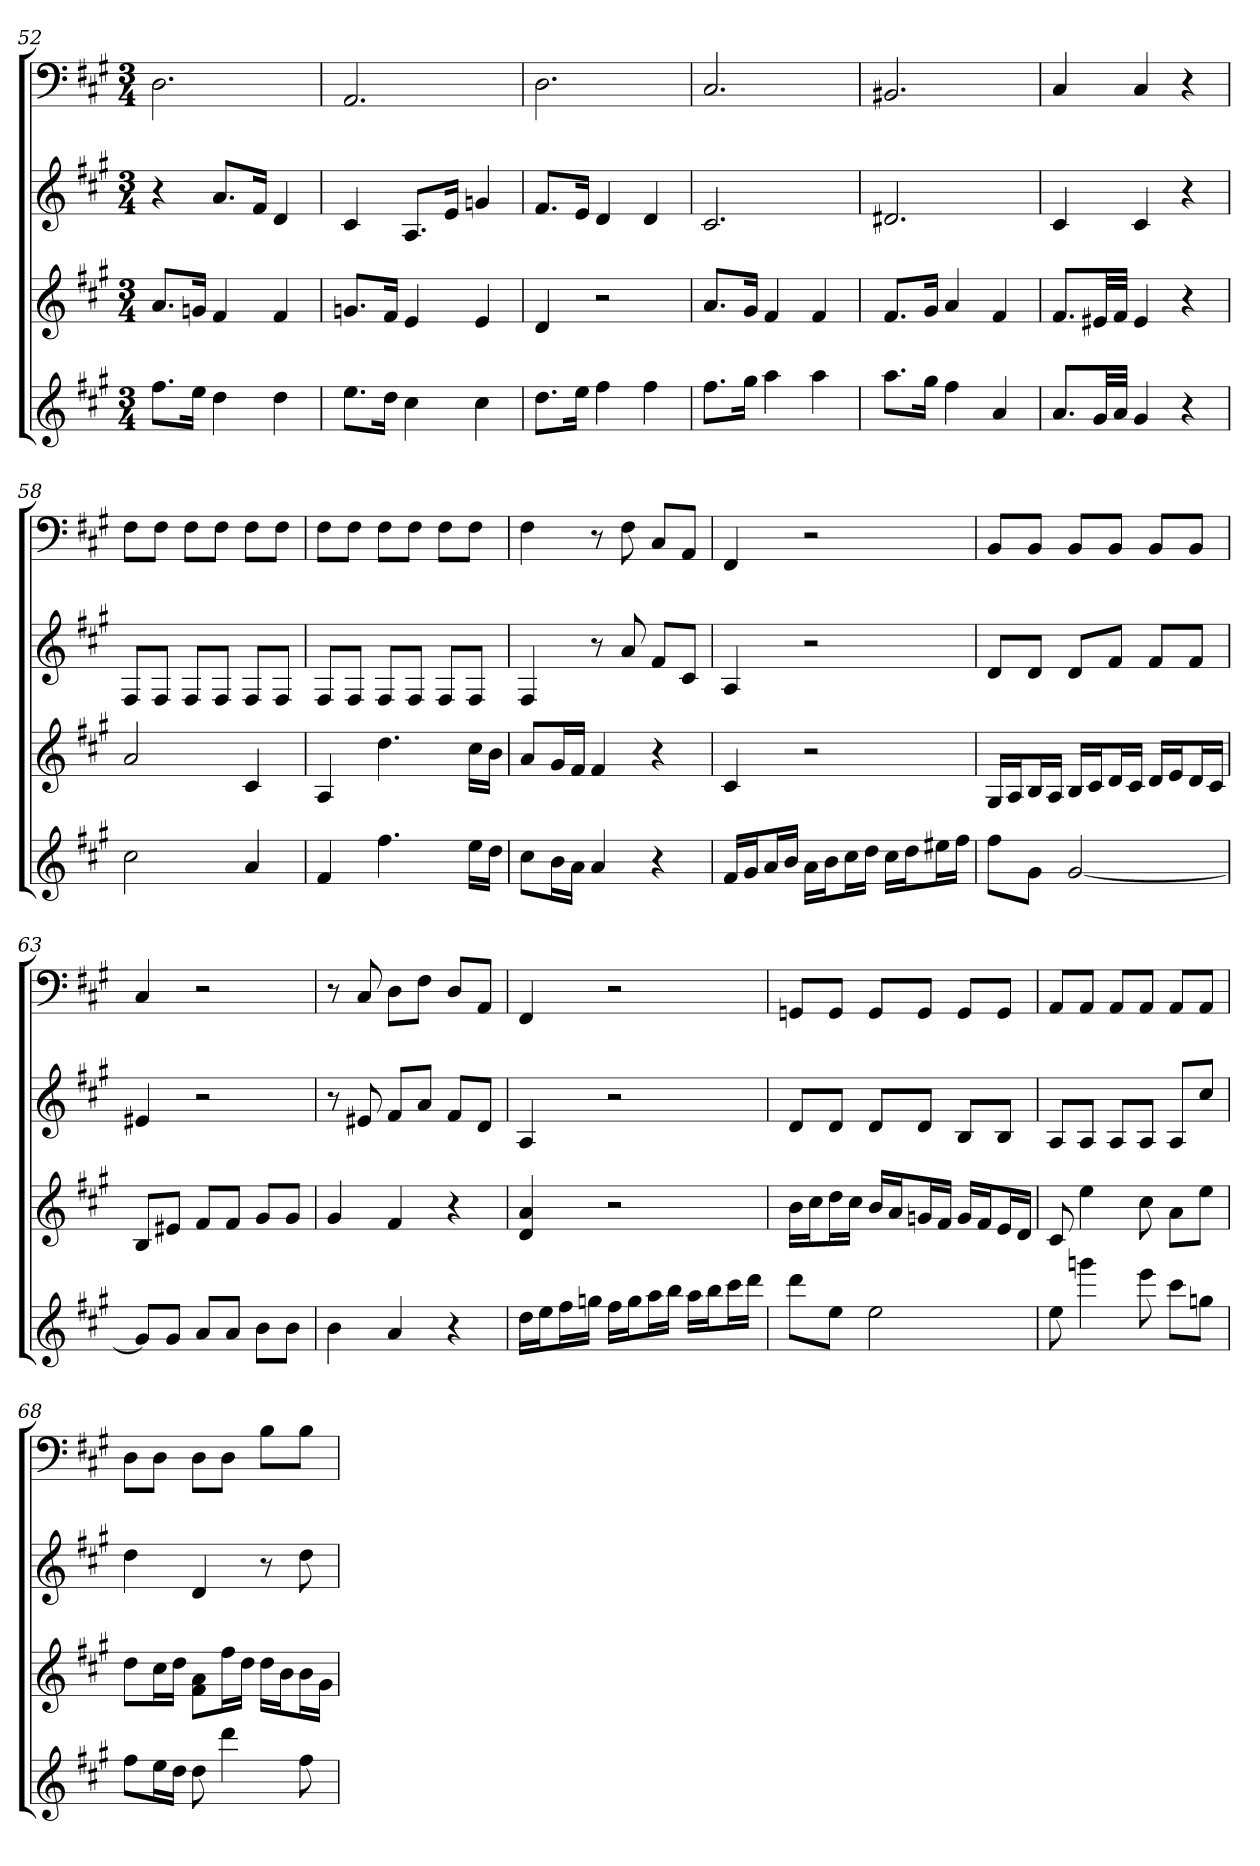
**kern	**kern	**kern	**kern
*part4	*part3	*part2	*part1
*staff4	*staff3	*staff2	*staff1
*k[f#c#g#]	*k[f#c#g#]	*k[f#c#g#]	*k[f#c#g#]
*A:	*A:	*A:	*A:
*M3/4	*M3/4	*M3/4	*M3/4
=52	=52	=52	=52
8.ff#L	8.aL	4r	2.D
16eeJk	16gnJk	.	.
4dd	4f#	8.aL	.
.	.	16f#Jk	.
4dd	4f#	4d	.
=53	=53	=53	=53
8.eeL	8.gnL	4c#	2.AA
16ddJk	16f#Jk	.	.
4cc#	4e	8.AL	.
.	.	16eJk	.
4cc#	4e	4gn	.
=54	=54	=54	=54
8.ddL	4d	8.f#L	2.D
16eeJk	.	16eJk	.
4ff#	2r	4d	.
4ff#	.	4d	.
=55	=55	=55	=55
8.ff#L	8.aL	2.c#	2.C#
16gg#Jk	16g#Jk	.	.
4aa	4f#	.	.
4aa	4f#	.	.
=56	=56	=56	=56
8.aaL	8.f#L	2.d#X	2.BB#X
16gg#Jk	16g#Jk	.	.
4ff#	4a	.	.
4a	4f#	.	.
=57	=57	=57	=57
8.aL	8.f#L	4c#	4C#
32g#LL	32e#XLL	.	.
32aJJJ	32f#JJJ	.	.
4g#	4e#	4c#	4C#
4r	4r	4r	4r
=58	=58	=58	=58
2cc#	2a	8F#L	8F#L
.	.	8F#J	8F#J
.	.	8F#L	8F#L
.	.	8F#J	8F#J
4a	4c#	8F#L	8F#L
.	.	8F#J	8F#J
=59	=59	=59	=59
4f#	4A	8F#L	8F#L
.	.	8F#J	8F#J
4.ff#	4.dd	8F#L	8F#L
.	.	8F#J	8F#J
.	.	8F#L	8F#L
16eeLL	16cc#LL	8F#J	8F#J
16ddJJ	16bJJ	.	.
=60	=60	=60	=60
8cc#L	8aL	4F#	4F#
16bL	16g#L	.	.
16aJJ	16f#JJ	.	.
4a	4f#	8r	8r
.	.	8a	8F#
4r	4r	8f#L	8C#L
.	.	8c#J	8AAJ
=61	=61	=61	=61
16f#LL	4c#	4A	4FF#
16g#J	.	.	.
16aL	.	.	.
16bJJ	.	.	.
16aLL	2r	2r	2r
16bJ	.	.	.
16cc#L	.	.	.
16ddJJ	.	.	.
16cc#LL	.	.	.
16ddJ	.	.	.
16ee#XL	.	.	.
16ff#JJ	.	.	.
=62	=62	=62	=62
8ff#L	16G#LL	8dL	8BBL
.	16AJ	.	.
8g#J	16BL	8dJ	8BBJ
.	16AJJ	.	.
[2g#	16BLL	8dL	8BBL
.	16c#J	.	.
.	16dL	8f#J	8BBJ
.	16c#JJ	.	.
.	16dLL	8f#L	8BBL
.	16eJ	.	.
.	16dL	8f#J	8BBJ
.	16c#JJ	.	.
=63	=63	=63	=63
8g#L]	8BL	4e#X	4C#
8g#J	8e#XJ	.	.
8aL	8f#L	2r	2r
8aJ	8f#J	.	.
8bL	8g#L	.	.
8bJ	8g#J	.	.
=64	=64	=64	=64
4b	4g#	8r	8r
.	.	8e#X	8C#
4a	4f#	8f#L	8DL
.	.	8aJ	8F#J
4r	4r	8f#L	8DL
.	.	8dJ	8AAJ
=65	=65	=65	=65
16ddLL	4d 4a	4A	4FF#
16eeJ	.	.	.
16ff#L	.	.	.
16ggnJJ	.	.	.
16ff#LL	2r	2r	2r
16ggJ	.	.	.
16aaL	.	.	.
16bbJJ	.	.	.
16aaLL	.	.	.
16bbJ	.	.	.
16ccc#L	.	.	.
16dddJJ	.	.	.
=66	=66	=66	=66
8dddL	16bLL	8dL	8GGnL
.	16cc#J	.	.
8eeJ	16ddL	8dJ	8GGJ
.	16cc#JJ	.	.
2ee	16bLL	8dL	8GGL
.	16aJ	.	.
.	16gnL	8dJ	8GGJ
.	16f#JJ	.	.
.	16gLL	8BL	8GGL
.	16f#J	.	.
.	16eL	8BJ	8GGJ
.	16dJJ	.	.
=67	=67	=67	=67
8ee	8c#	8AL	8AAL
4gggn	4ee	8AJ	8AAJ
.	.	8AL	8AAL
8eee	8cc#	8AJ	8AAJ
8ccc#L	8aL	8AL	8AAL
8ggnJ	8eeJ	8cc#J	8AAJ
=68	=68	=68	=68
8ff#L	8ddL	4dd	8DL
16eeL	16cc#L	.	8DJ
16ddJJ	16ddJJ	.	.
8dd	8f# 8aL	4d	8DL
4ddd	16ff#L	.	8DJ
.	16ddJJ	.	.
.	16ddLL	8r	8BL
.	16bJ	.	.
8ff#	16bL	8dd	8BJ
.	16g#JJ	.	.
=	=	=	=
*-	*-	*-	*-
